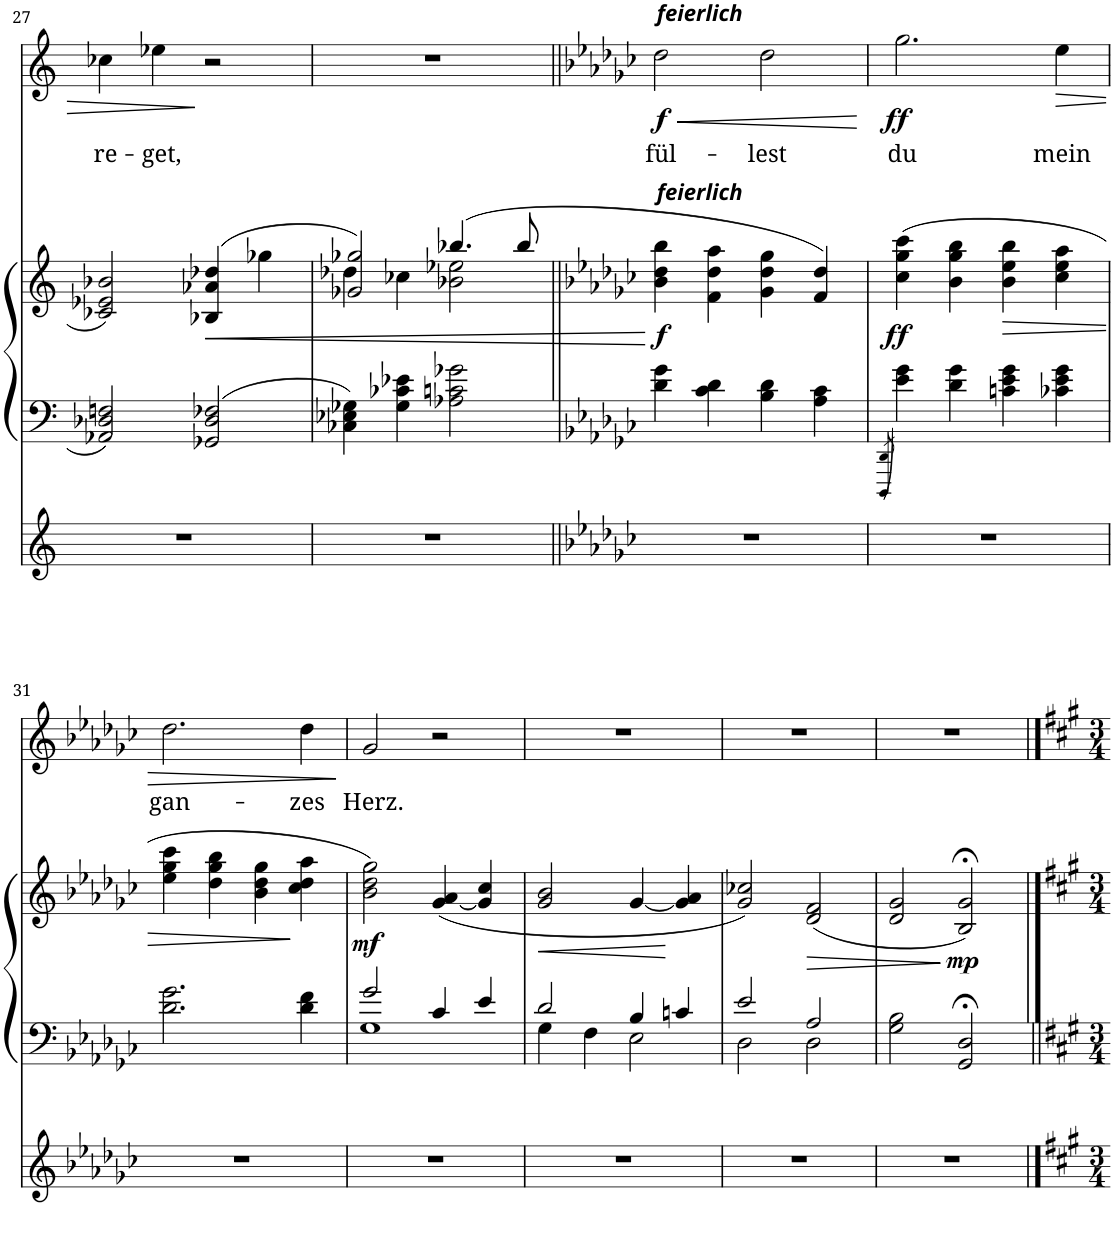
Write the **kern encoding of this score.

**kern	**kern	**kern	**dynam	**kern	**text	**dynam
*part3	*part2	*part2	*part2	*part1	*part1	*part1
*staff4	*staff3	*staff2	*staff2/3	*staff1	*staff1	*staff1
!!LO:PB:g=z
*clefG2	*clefF4	*clefG2	*	*clefG2	*	*
*k[]	*k[]	*k[]	*	*k[]	*	*
*C:	*C:	*C:	*	*C:	*	*
*M4/4	*M4/4	*M4/4	*	*M4/4	*	*
*met(c)	*met(c)	*met(c)	*	*met(c)	*	*
=27	=27	=27	=27	=27	=27	=27
!	!	!	!LO:HP:b	!	!LO:LY:b	!
1r	2AA-X/ 2D-X/ 2Fn/	2c-X/ 2e-X/ 2b-X/	<	4cc-X\	re-	.
!	!	!	!	!	!LO:LY:b	!
.	.	.	.	4ee-X\	-get,	.
!	!	!	!LO:HP:b	!	!	!
.	2GG-X/ 2D-/ 2F-X/	(4B-X/ 4a-X/ 4dd-X/	<	2r	.	.
.	.	4gg-X\	.	.	.	.
=28	=28	=28	=28	=28	=28	=28
*	*	*^	*	*	*	*
1r	4C-X\ 4E-X\ 4G-X\	2g-X/ 2gg-X/)	4dd-X\	.	1r	.	.
.	4G-\ 4c-X\ 4e-X\	.	4cc-X\	.	.	.	.
.	2A-X\ 2cn\ 2g-X\	(4.bb-X/	2b-X\ 2ee-X\	.	.	.	.
.	.	8bb-/	.	.	.	.	.
*	*	*v	*v	*	*	*	*
.	.	.	[	.	.	.
=29||	=29||	=29||	=29||	=29||	=29||	=29||
*k[b-e-a-d-g-c-]	*k[b-e-a-d-g-c-]	*k[b-e-a-d-g-c-]	*	*k[b-e-a-d-g-c-]	*	*
*G-:	*G-:	*G-:	*	*G-:	*	*
!	!	!	!	!LO:TX:a:Bi:t=feierlich	!	!
!	!	!LO:TX:a:Bi:t=feierlich	!	!	!	!
!	!	!	!LO:DY:b	!	!LO:LY:b	!LO:HP:b
!	!	!	!	!	!	!LO:DY:n=1:b
1r	4d-\ 4g-\	4b-\ 4dd-\ 4bb-\	f	2dd-\	fül-	< f
.	4c-\ 4d-\	4f\ 4dd-\ 4aa-\	.	.	.	.
!	!	!	!	!	!LO:LY:b	!
.	4B-\ 4d-\	4g-\ 4dd-\ 4gg-\	.	2dd-\	-lest	.
.	4A-\ 4c-\	4f/ 4dd-/)	.	.	.	.
.	.	.	.	.	.	[
=30	=30	=30	=30	=30	=30	=30
.	8qDDD-/ 8qDD-/	.	.	.	.	.
!	!	!	!LO:DY:b	!	!LO:LY:b	!LO:DY:b
1r	4e-\ 4g-\	(4cc-\ 4gg-\ 4ccc-\	ff	2.gg-\	du	ff
.	4d-\ 4g-\	4b-\ 4gg-\ 4bb-\	.	.	.	.
!	!	!	!LO:HP:b	!	!	!
.	4cn\ 4e-\ 4g-\	4b-\ 4ee-\ 4bb-\	>	.	.	.
!	!	!	!	!	!LO:LY:b	!LO:HP:b
.	4c-X\ 4e-\ 4g-\	4cc-\ 4ee-\ 4aa-\	.	4ee-\	mein	>
!!LO:LB:g=z
=31	=31	=31	=31	=31	=31	=31
!	!	!	!	!	!LO:LY:b	!
1r	2.d-\ 2.g-\	4ee-\ 4gg-\ 4ccc-\	.	2.dd-\	gan-	.
.	.	4dd-\ 4gg-\ 4bb-\	.	.	.	.
.	.	4b-\ 4dd-\ 4gg-\	.	.	.	.
!	!	!	!	!	!LO:LY:b	!
.	4d-\ 4f\	4cc-\ 4dd-\ 4aa-\	[	4dd-\	-zes	.
.	.	.	.	.	.	]
=32	=32	=32	=32	=32	=32	=32
*	*^	*	*	*	*	*
!	!	!	!	!LO:DY:b	!	!LO:LY:b	!
1r	2g-/	1G-	2b-\ 2dd-\ 2gg-\)	mf	2g-/	Herz.	.
.	4c-/	.	([4g-/ 4a-/	.	2r	.	.
.	4e-/	.	4g-/] 4cc-/	.	.	.	.
=33	=33	=33	=33	=33	=33	=33	=33
!	!	!	!	!LO:HP:b	!	!	!
1r	2d-/	4G-\	2g-/ 2b-/	<	1r	.	.
.	.	4F\	.	.	.	.	.
.	4B-/	2E-\	[4g-/	.	.	.	.
.	4cn/	.	4g-/] 4a-/	]	.	.	.
=34	=34	=34	=34	=34	=34	=34	=34
1r	2e-/	2D-\	2g-/ 2cc-X/)	.	1r	.	.
.	2A-/	2D-\	(2d-/ 2f/	.	.	.	.
*	*v	*v	*	*	*	*	*
=35	=35	=35	=35	=35	=35	=35
1r	2G-\ 2B-\	2d-/ 2g-/	.	1r	.	.
!	!	!	!LO:DY:n=1:b	!	!	!
.	2GG-/;< 2D-/;<	2B-/;< 2g-/;<)	[ mp	.	.	.
==	==	==	==	==	==	==
*-	*-	*-	*-	*-	*-	*-
